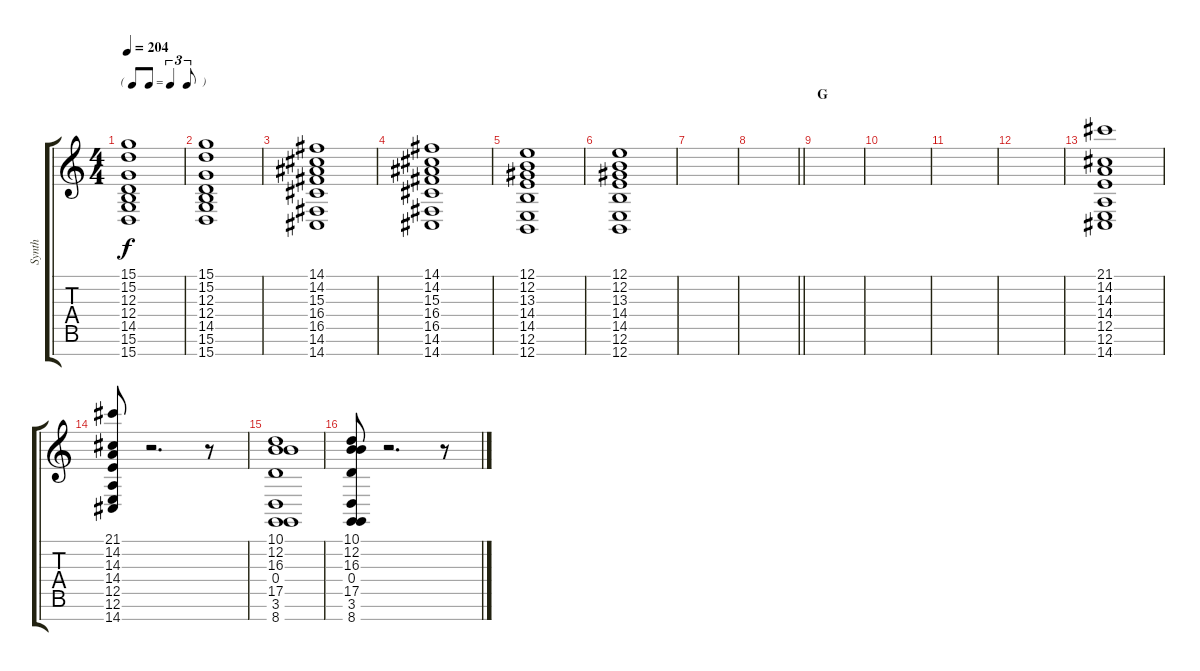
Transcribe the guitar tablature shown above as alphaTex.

\track ("Synth" "Synth") {instrument lead2sawtooth}
\staff {score tabs}
\tuning (E4 B3 G3 D3 A2 E2 B1) {hide}
\ts (4 4)
\tf triplet8th
\tempo 204
\clef g2
\ks c
(15.1 15.2 12.3 12.4 14.5 15.6 15.7).1{dy f} |
(15.1 15.2 12.3 12.4 14.5 15.6 15.7).1 |
(14.1 14.2 15.3 16.4 16.5 14.6 14.7).1 |
(14.1 14.2 15.3 16.4 16.5 14.6 14.7).1 |
(12.1 12.2 13.3 14.4 14.5 12.6 12.7).1 |
(12.1 12.2 13.3 14.4 14.5 12.6 12.7).1 |
|
\barLineRight lightlight
|
\section ("" "G")
|
|
|
|
(21.1 14.2 14.3 14.4 12.5 12.6 14.7).1 |
(21.1 14.2 14.3 14.4 12.5 12.6 14.7).8 r.2{d} r.8 |
(10.1 12.2 16.3 0.4 17.5 3.6 8.7).1 |
(10.1 12.2 16.3 0.4 17.5 3.6 8.7).8 r.2{d} r.8
